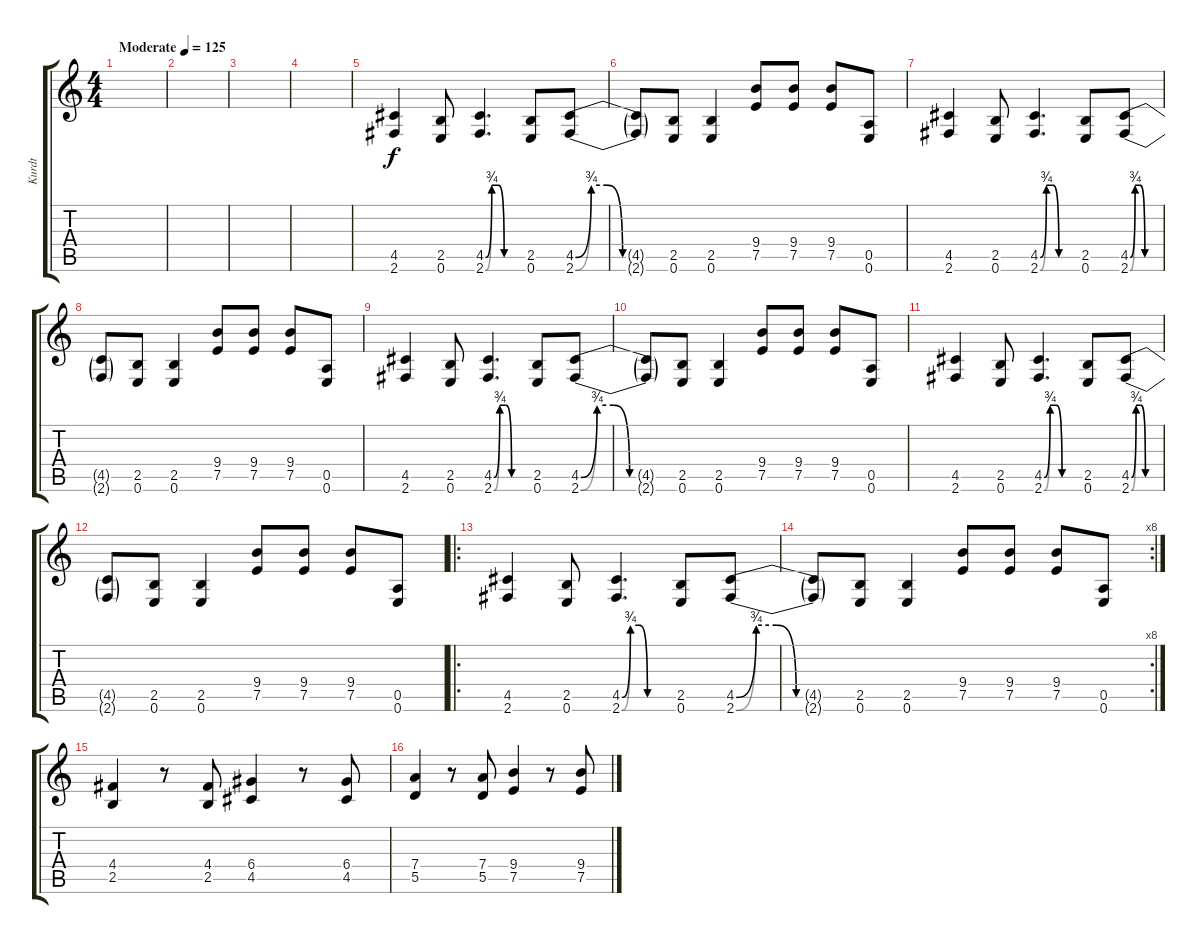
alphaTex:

\track ("Kurdt" "Kurdt") {instrument distortionguitar}
\staff {score tabs}
\tuning (E4 B3 G3 D3 A2 E2) {hide}
\ts (4 4)
\tempo (125 "Moderate")
\clef g2
\ks c
|
|
|
|
(4.5 2.6).4 (2.5 0.6).8 (4.5{be (custom 0 0 10 3 20 3 30 0 60 0)} 2.6{be (custom 0 0 10 3 20 3 30 0 60 0)}).4{d} (2.5 0.6).8 (4.5{be (custom 0 0 10 3 20 3 30 0 60 0)} 2.6{be (custom 0 0 10 3 20 3 30 0 60 0)}).8 |
(4.5{t} 2.6{t}).8 (2.5 0.6).8 (2.5 0.6).4 (9.4 7.5).8 (9.4 7.5).8 (9.4 7.5).8 (0.5 0.6).8 |
(4.5 2.6).4 (2.5 0.6).8 (4.5{be (custom 0 0 10 3 20 3 30 0 60 0)} 2.6{be (custom 0 0 10 3 20 3 30 0 60 0)}).4{d} (2.5 0.6).8 (4.5{be (custom 0 0 10 3 20 3 30 0 60 0)} 2.6{be (custom 0 0 10 3 20 3 30 0 60 0)}).8 |
(4.5{t} 2.6{t}).8 (2.5 0.6).8 (2.5 0.6).4 (9.4 7.5).8 (9.4 7.5).8 (9.4 7.5).8 (0.5 0.6).8 |
(4.5 2.6).4 (2.5 0.6).8 (4.5{be (custom 0 0 10 3 20 3 30 0 60 0)} 2.6{be (custom 0 0 10 3 20 3 30 0 60 0)}).4{d} (2.5 0.6).8 (4.5{be (custom 0 0 10 3 20 3 30 0 60 0)} 2.6{be (custom 0 0 10 3 20 3 30 0 60 0)}).8 |
(4.5{t} 2.6{t}).8 (2.5 0.6).8 (2.5 0.6).4 (9.4 7.5).8 (9.4 7.5).8 (9.4 7.5).8 (0.5 0.6).8 |
(4.5 2.6).4 (2.5 0.6).8 (4.5{be (custom 0 0 10 3 20 3 30 0 60 0)} 2.6{be (custom 0 0 10 3 20 3 30 0 60 0)}).4{d} (2.5 0.6).8 (4.5{be (custom 0 0 10 3 20 3 30 0 60 0)} 2.6{be (custom 0 0 10 3 20 3 30 0 60 0)}).8 |
(4.5{t} 2.6{t}).8 (2.5 0.6).8 (2.5 0.6).4 (9.4 7.5).8 (9.4 7.5).8 (9.4 7.5).8 (0.5 0.6).8 |
\ro
(4.5 2.6).4 (2.5 0.6).8 (4.5{be (custom 0 0 10 3 20 3 30 0 60 0)} 2.6{be (custom 0 0 10 3 20 3 30 0 60 0)}).4{d} (2.5 0.6).8 (4.5{be (custom 0 0 10 3 20 3 30 0 60 0)} 2.6{be (custom 0 0 10 3 20 3 30 0 60 0)}).8 |
\rc 8
(4.5{t} 2.6{t}).8 (2.5 0.6).8 (2.5 0.6).4 (9.4 7.5).8 (9.4 7.5).8 (9.4 7.5).8 (0.5 0.6).8 |
(4.4 2.5).4 r.8 (4.4 2.5).8 (6.4 4.5).4 r.8 (6.4 4.5).8 |
(7.4 5.5).4 r.8 (7.4 5.5).8 (9.4 7.5).4 r.8 (9.4 7.5).8
